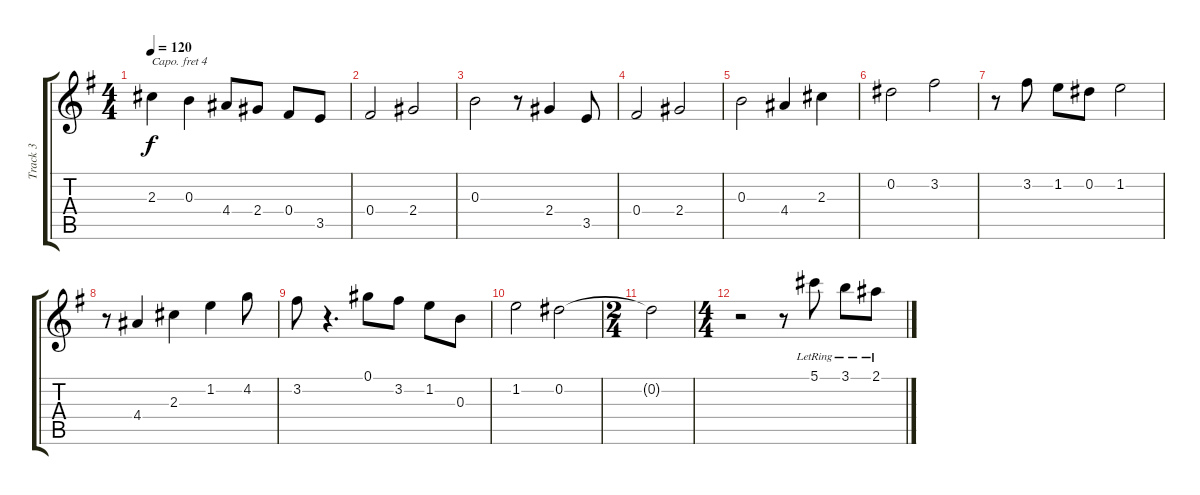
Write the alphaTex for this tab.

\track ("Track 3" "Track 3") {instrument acousticguitarnylon}
\staff {score tabs}
\capo 4
\tuning (E4 B3 G3 D3 A2 E2) {hide}
\ts (4 4)
\tempo 120
\clef g2
\ks g
2.3.4{dy f} 0.3.4 4.4.8 2.4.8 0.4.8 3.5.8 |
0.4.2 2.4.2 |
0.3.2 r.8 2.4.4 3.5.8 |
0.4.2 2.4.2 |
0.3.2 4.4.4 2.3.4 |
0.2.2 3.2.2 |
r.8 3.2.8 1.2.8 0.2.8 1.2.2 |
r.8 4.4.4 2.3.4 1.2.4 4.2.8 |
3.2.8 r.4{d} 0.1.8 3.2.8 1.2.8 0.3.8 |
1.2.2 0.2.2 |
\ts (2 4)
0.2{t}.2 |
\ts (4 4)
r.2 r.8 5.1{lr}.8 3.1{lr}.8 2.1{lr}.8
